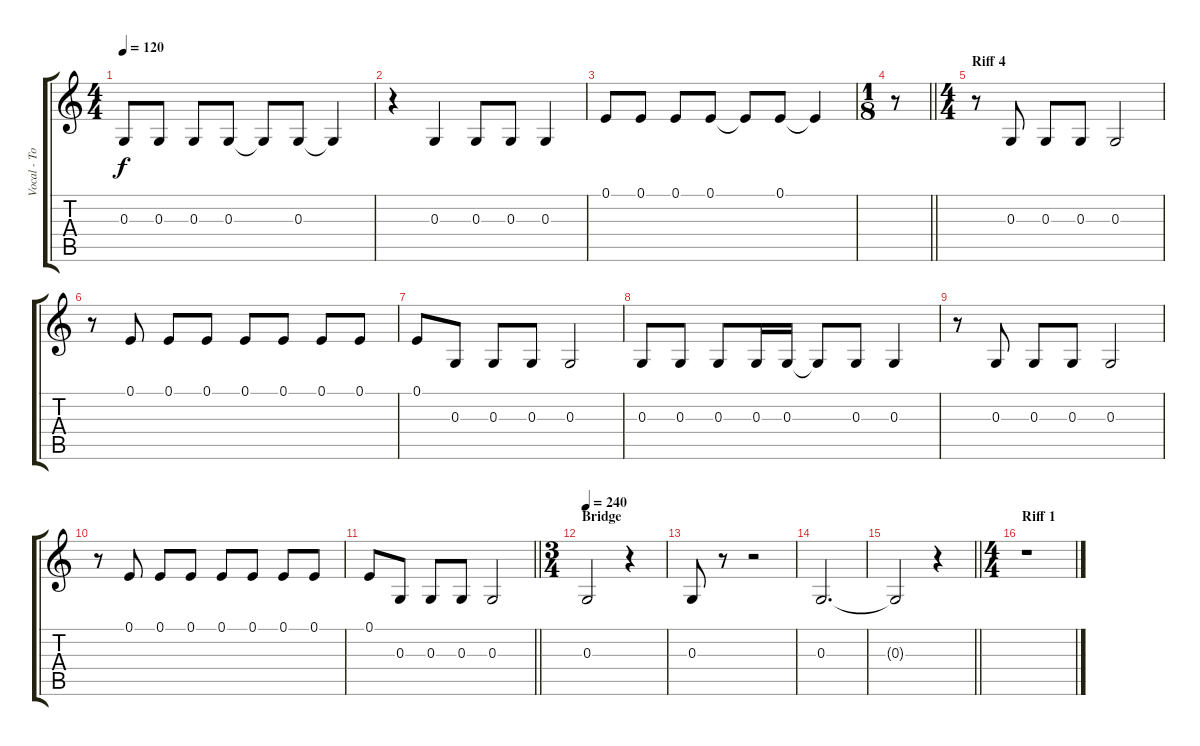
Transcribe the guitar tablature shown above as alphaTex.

\track ("Vocal - Tony Martinez" "Vocal - To") {instrument gunshot}
\staff {score tabs}
\tuning (E4 B3 G3 D3 A2 E2) {hide}
\ts (4 4)
\tempo 120
\clef g2
\ks c
0.3.8{dy f} 0.3.8 0.3.8 0.3.8 0.3{t}.8 0.3.8 0.3{t}.4 |
r.4 0.3.4 0.3.8 0.3.8 0.3.4 |
0.1.8 0.1.8 0.1.8 0.1.8 0.1{t}.8 0.1.8 0.1{t}.4 |
\ts (1 8)
\barLineRight lightlight
r.8 |
\ts (4 4)
\section ("" "Riff 4")
r.8 0.3.8 0.3.8 0.3.8 0.3.2 |
r.8 0.1.8 0.1.8 0.1.8 0.1.8 0.1.8 0.1.8 0.1.8 |
0.1.8 0.3.8 0.3.8 0.3.8 0.3.2 |
0.3.8 0.3.8 0.3.8 0.3.16 0.3.16 0.3{t}.8 0.3.8 0.3.4 |
r.8 0.3.8 0.3.8 0.3.8 0.3.2 |
r.8 0.1.8 0.1.8 0.1.8 0.1.8 0.1.8 0.1.8 0.1.8 |
\barLineRight lightlight
0.1.8 0.3.8 0.3.8 0.3.8 0.3.2 |
\ts (3 4)
\section ("" "Bridge")
\tempo 240
0.3.2 r.4 |
0.3.8 r.8 r.2 |
0.3.2{d} |
\barLineRight lightlight
0.3{t}.2 r.4 |
\ts (4 4)
\section ("" "Riff 1")
r.1
